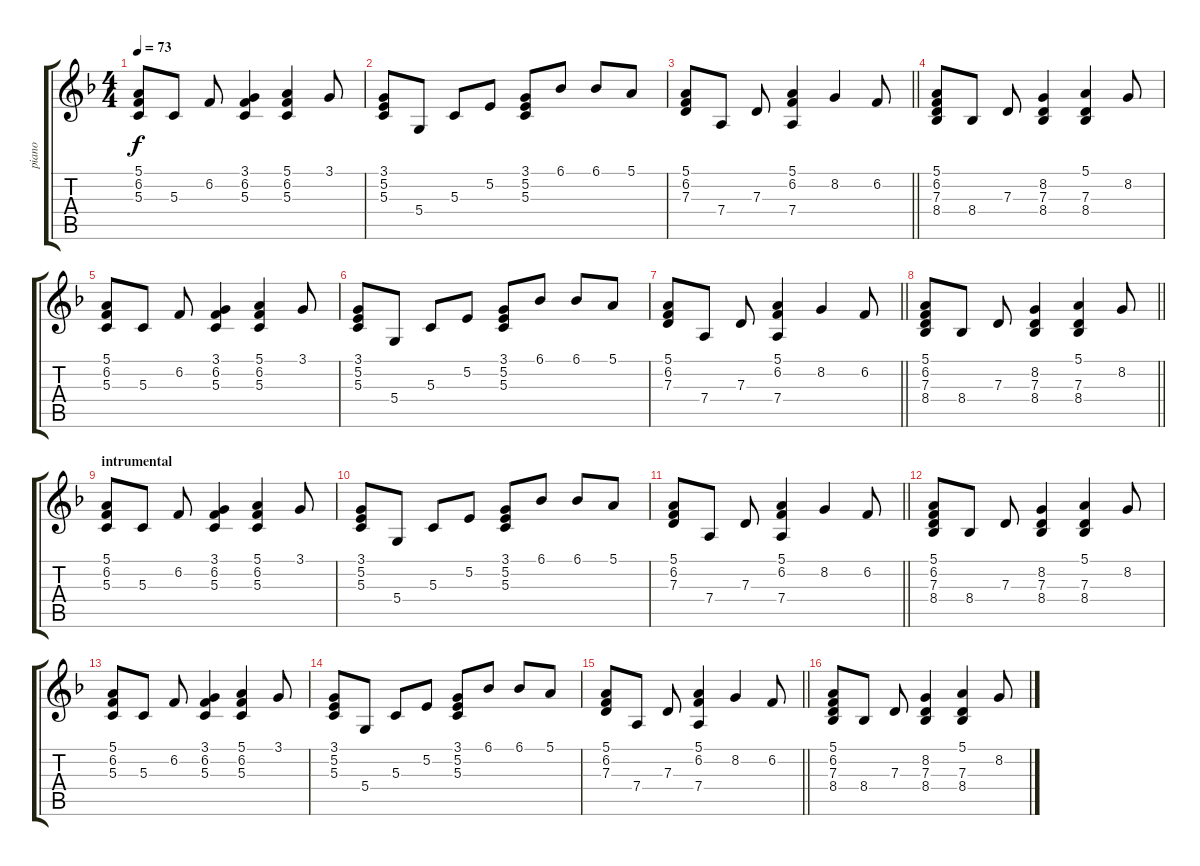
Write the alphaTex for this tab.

\track ("piano" "piano") {instrument brightacousticpiano}
\staff {score tabs}
\tuning (E4 B3 G3 D3 A2 E2) {hide}
\ts (4 4)
\tempo 73
\clef g2
\ks f
(5.1 6.2 5.3).8{dy f} 5.3.8 6.2.8 (3.1 6.2 5.3).4 (5.1 6.2 5.3).4 3.1.8 |
(3.1 5.2 5.3).8 5.4.8 5.3.8 5.2.8 (3.1 5.2 5.3).8 6.1.8 6.1.8 5.1.8 |
\barLineRight lightlight
(5.1 6.2 7.3).8 7.4.8 7.3.8 (5.1 6.2 7.4).4 8.2.4 6.2.8 |
(5.1 6.2 7.3 8.4).8 8.4.8 7.3.8 (8.2 7.3 8.4).4 (5.1 7.3 8.4).4 8.2.8 |
(5.1 6.2 5.3).8 5.3.8 6.2.8 (3.1 6.2 5.3).4 (5.1 6.2 5.3).4 3.1.8 |
(3.1 5.2 5.3).8 5.4.8 5.3.8 5.2.8 (3.1 5.2 5.3).8 6.1.8 6.1.8 5.1.8 |
\barLineRight lightlight
(5.1 6.2 7.3).8 7.4.8 7.3.8 (5.1 6.2 7.4).4 8.2.4 6.2.8 |
\barLineRight lightlight
(5.1 6.2 7.3 8.4).8 8.4.8 7.3.8 (8.2 7.3 8.4).4 (5.1 7.3 8.4).4 8.2.8 |
\section ("" "intrumental")
(5.1 6.2 5.3).8 5.3.8 6.2.8 (3.1 6.2 5.3).4 (5.1 6.2 5.3).4 3.1.8 |
(3.1 5.2 5.3).8 5.4.8 5.3.8 5.2.8 (3.1 5.2 5.3).8 6.1.8 6.1.8 5.1.8 |
\barLineRight lightlight
(5.1 6.2 7.3).8 7.4.8 7.3.8 (5.1 6.2 7.4).4 8.2.4 6.2.8 |
(5.1 6.2 7.3 8.4).8 8.4.8 7.3.8 (8.2 7.3 8.4).4 (5.1 7.3 8.4).4 8.2.8 |
(5.1 6.2 5.3).8 5.3.8 6.2.8 (3.1 6.2 5.3).4 (5.1 6.2 5.3).4 3.1.8 |
(3.1 5.2 5.3).8 5.4.8 5.3.8 5.2.8 (3.1 5.2 5.3).8 6.1.8 6.1.8 5.1.8 |
\barLineRight lightlight
(5.1 6.2 7.3).8 7.4.8 7.3.8 (5.1 6.2 7.4).4 8.2.4 6.2.8 |
(5.1 6.2 7.3 8.4).8 8.4.8 7.3.8 (8.2 7.3 8.4).4 (5.1 7.3 8.4).4 8.2.8
